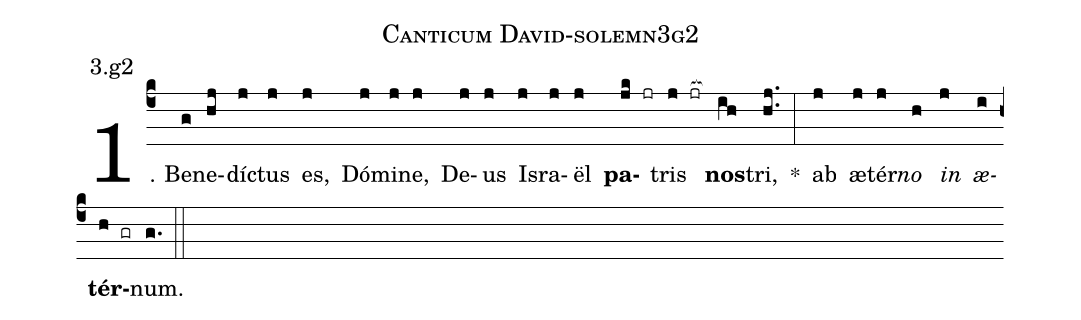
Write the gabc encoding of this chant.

name: Canticum David-solemn3g2;
annotation: 3.g2;
%%
(c4)1. Be(g)ne(hj)díc(j)tus(j) es,(j) Dó(j)mi(j)ne,(j) De(j)us(j) Is(j)ra(j)ël(j) <b>pa</b>(jk jr)tris(j jr[ocb:1{]) <b>nos</b>(ih[ocb:0}])tri,(hj..) *(:) ab(j) æ(j)tér(j)<i>no</i>(h) <i>in</i>(j) <i>æ</i>(i)<b>tér</b>(h gr)num.(g.) (::)
